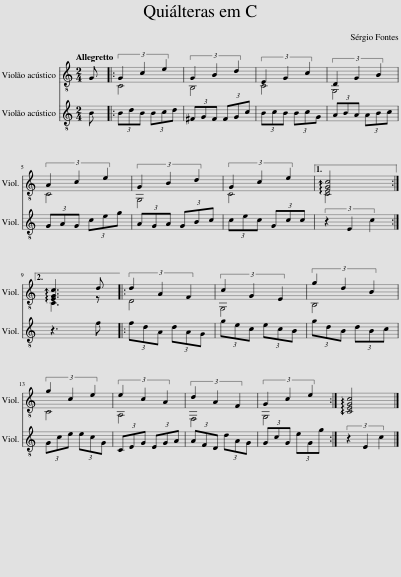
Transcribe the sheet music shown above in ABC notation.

X:1
%%score ( 1 2 ) 3
L:1/8
Q:1/4=116
M:2/4
I:linebreak $
K:C
V:1 treble-8
V:2 treble-8
V:3 treble-8
V:1
 G |: (3G2 c2 e2 | (3G2 B2 d2 | (3E2 G2 c2 | (3D2 G2 B2 |$ %5
 (3A2 c2 e2 | (3G2 B2 d2 | (3G2 c2 e2 |1 !arpeggio![EGc]4 :|2$ !arpeggio![EGc]3 d |: %10
 (3d2 A2 F2 | (3c2 G2 E2 | (3g2 d2 B2 |$ (3g2 c2 e2 | (3e2 c2 A2 | %15
 (3d2 A2 F2 | (3G2 c2 e2 :| !arpeggio![CEGc]4 |] %18
V:2
 x |: C4 | B,4 | C4 | G,4 |$ %5
 C4 | G,4 | C4 |1 C4 :|2$ C3 z |: %10
 D4 | G,4 | B,4 |$ C4 | A,4 | %15
 F,4 | G,4 :| x4 |] %18
V:3
 B |: (3BdB (3Bcd | (3^FGF (3FGc | (3BcB (3BcG | (3ABA (3ABc |$ %5
 (3GAG (3ceg | (3AGA (3GBc | (3cec (3Gcc |1 (3z2 E2 c2 :|2$ z3 f |: %10
 (3fdA (3dAG | (3gec (3ecB | (3gdB (3dBc |$ (3Gce (3ecG | (3CEG (3EGA | %15
 (3AFD (3dAG | (3GcG (3eGg :| (3z2 E2 c2 |] %18
